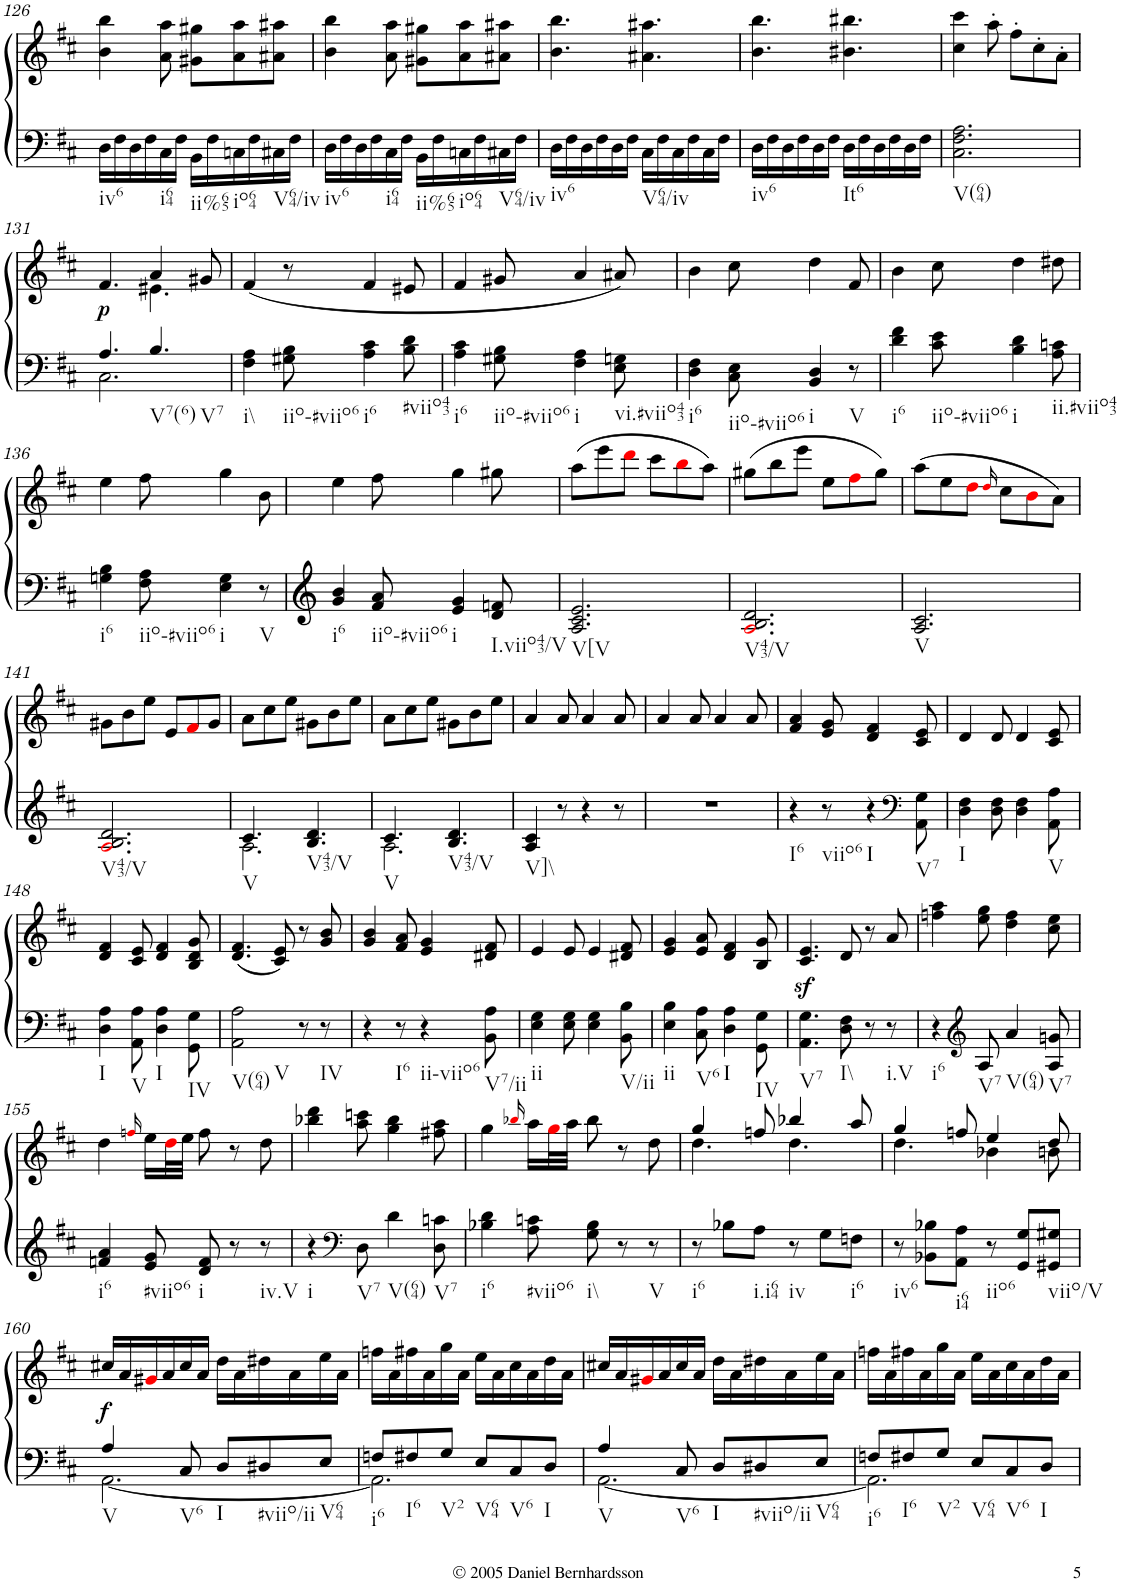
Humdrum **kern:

**kern	**kern	**dynam
*part1	*part1	*part1
*staff2	*staff1	*staff1/2
*I"Piano	*	*
*I'Pno.	*	*
!!LO:PB:g=z
*clefG2	*clefG2	*
*k[f#c#]	*k[f#c#]	*
*D:	*D:	*
*M6/8	*M6/8	*
=126	=126	=126
!LO:TX:b:t=iv6	!	!
16D\LL	4b\ 4bb\	.
16F#\	.	.
16D\	.	.
16F#\	.	.
!LO:TX:b:t=i64	!	!
16C#\	8a\ 8aa\	.
16F#\JJ	.	.
!LO:TX:b:t=ii%65	!	!
16BB\LL	8g#X\ 8gg#X\L	.
16F#\	.	.
!LO:TX:b:t=io64	!	!
16Cn\	8a\ 8aa\	.
16F#\	.	.
!LO:TX:b:t=V64/iv	!	!
16C#X\	8a#X\ 8aa#X\J	.
16F#\JJ	.	.
=127	=127	=127
!LO:TX:b:t=iv6	!	!
16D\LL	4b\ 4bb\	.
16F#\	.	.
16D\	.	.
16F#\	.	.
!LO:TX:b:t=i64	!	!
16C#\	8a\ 8aa\	.
16F#\JJ	.	.
!LO:TX:b:t=ii%65	!	!
16BB\LL	8g#X\ 8gg#X\L	.
16F#\	.	.
!LO:TX:b:t=io64	!	!
16Cn\	8a\ 8aa\	.
16F#\	.	.
!LO:TX:b:t=V64/iv	!	!
16C#X\	8a#X\ 8aa#X\J	.
16F#\JJ	.	.
=128	=128	=128
!LO:TX:b:t=iv6	!	!
16D\LL	4.b\ 4.bb\	.
16F#\	.	.
16D\	.	.
16F#\	.	.
16D\	.	.
16F#\JJ	.	.
!LO:TX:b:t=V64/iv	!	!
16C#\LL	4.a#X\ 4.aa#X\	.
16F#\	.	.
16C#\	.	.
16F#\	.	.
16C#\	.	.
16F#\JJ	.	.
=129	=129	=129
!LO:TX:b:t=iv6	!	!
16D\LL	4.b\ 4.bb\	.
16F#\	.	.
16D\	.	.
16F#\	.	.
16D\	.	.
16F#\JJ	.	.
!LO:TX:b:t=It6	!	!
16D\LL	4.b#X\ 4.bb#X\	.
16F#\	.	.
16D\	.	.
16F#\	.	.
16D\	.	.
16F#\JJ	.	.
=130	=130	=130
!LO:TX:b:t=V(64)	!	!
2.C#\ 2.F#\ 2.A\	4cc#\ 4ccc#\	.
.	8aa'\	.
.	8ff#'\L	.
.	8cc#'\	.
.	8a'\J	.
!!LO:LB:g=z
=131	=131	=131
*^	*^	*
!	!	!	!	!LO:DY:b
4.A/	2.C#\	4.f#/	4.ryy	p
!LO:TX:b:t=V7(6)	!	!	!	!
!LO:TX:b:t=V7	!	!	!	!
4.B/	.	4a/	4.e#X\	.
.	.	8g#X/	.	.
*v	*v	*	*	*
*	*v	*v	*
=132	=132	=132
!LO:TX:b:t=i\\	!	!
4F#\ 4A\	(4f#/	.
!LO:TX:b:t=iio-#viio6	!	!
8G#X\ 8B\	8r	.
!LO:TX:b:t=i6	!	!
4A\ 4c#\	4f#/	.
!LO:TX:b:t=#viio43	!	!
8B\ 8d\	8e#X/	.
=133	=133	=133
!LO:TX:b:t=i6	!	!
4A\ 4c#\	4f#/	.
!LO:TX:b:t=iio-#viio6	!	!
8G#X\ 8B\	8g#X/	.
!LO:TX:b:t=i	!	!
4F#\ 4A\	4a/	.
!LO:TX:b:t=vi.#viio43	!	!
8E\ 8Gn\	8a#X/)	.
=134	=134	=134
!LO:TX:b:t=i6	!	!
4D\ 4F#\	4b\	.
!LO:TX:b:t=iio-#viio6	!	!
8C#\ 8E\	8cc#\	.
!LO:TX:b:t=i	!	!
4BB/ 4D/	4dd\	.
!LO:TX:b:t=V	!	!
8r	8f#/	.
=135	=135	=135
!LO:TX:b:t=i6	!	!
4d\ 4f#\	4b\	.
!LO:TX:b:t=iio-#viio6	!	!
8c#\ 8e\	8cc#\	.
!LO:TX:b:t=i	!	!
4B\ 4d\	4dd\	.
!LO:TX:b:t=ii.#viio43	!	!
8A\ 8cn\	8dd#X\	.
!!LO:LB:g=z
=136	=136	=136
!LO:TX:b:t=i6	!	!
4Gn\ 4B\	4ee\	.
!LO:TX:b:t=iio-#viio6	!	!
8F#\ 8A\	8ff#\	.
!LO:TX:b:t=i	!	!
4E\ 4G\	4gg\	.
!LO:TX:b:t=V	!	!
8r	8b\	.
=137	=137	=137
!LO:TX:b:t=i6	!	!
4g/ 4b/	4ee\	.
!LO:TX:b:t=iio-#viio6	!	!
8f#/ 8a/	8ff#\	.
!LO:TX:b:t=i	!	!
4e/ 4g/	4gg\	.
!LO:TX:b:t=I.viio43/V	!	!
8d/ 8fn/	8gg#X\	.
=138	=138	=138
!LO:TX:b:t=V[V	!	!
2.A/ 2.c#/ 2.e/	(8aa\L	.
.	8eee\	.
.	8dddi\J	.
.	8ccc#\L	.
.	8bbi\	.
.	8aa\J)	.
=139	=139	=139
!LO:TX:b:t=V43/V	!	!
2.Ai/ 2.B/ 2.d/	(8gg#X\L	.
.	8bb\	.
.	8eee\J	.
.	8ee\L	.
.	8ff#i\	.
.	8gg#\J)	.
=140	=140	=140
!LO:TX:b:t=V	!	!
2.A/ 2.c#/	(8aa\L	.
.	8ee\	.
.	8ddi\J	.
.	16qddi/	.
.	8cc#\L	.
.	8bi\	.
.	8a\J)	.
!!LO:LB:g=z
=141	=141	=141
!LO:TX:b:t=V43/V	!	!
2.Ai/ 2.B/ 2.d/	8g#X\L	.
.	8b\	.
.	8ee\J	.
.	8e/L	.
.	8f#i/	.
.	8g#/J	.
=142	=142	=142
*^	*	*
!LO:TX:b:t=V	!	!	!
4.c#/	2.A\	8a\L	.
.	.	8cc#\	.
.	.	8ee\J	.
!LO:TX:b:t=V43/V	!	!	!
4.B/ 4.d/	.	8g#X\L	.
.	.	8b\	.
.	.	8ee\J	.
=143	=143	=143	=143
!LO:TX:b:t=V	!	!	!
4.c#/	2.A\	8a\L	.
.	.	8cc#\	.
.	.	8ee\J	.
!LO:TX:b:t=V43/V	!	!	!
4.B/ 4.d/	.	8g#X\L	.
.	.	8b\	.
.	.	8ee\J	.
*v	*v	*	*
=144	=144	=144
!LO:TX:b:t=V]\\	!	!
4A/ 4c#/	4a/	.
8r	8a/	.
4r	4a/	.
8r	8a/	.
=145	=145	=145
2.r	4a/	.
.	8a/	.
.	4a/	.
.	8a/	.
=146	=146	=146
!LO:TX:b:t=I6	!	!
4r	4f#/ 4a/	.
!LO:TX:b:t=viio6	!	!
8r	8e/ 8g/	.
!LO:TX:b:t=I	!	!
4r	4d/ 4f#/	.
*clefF4	*	*
!LO:TX:b:t=V7	!	!
8AA\ 8G\	8c#/ 8e/	.
=147	=147	=147
!LO:TX:b:t=I	!	!
4D\ 4F#\	4d/	.
8D\ 8F#\	8d/	.
4D\ 4F#\	4d/	.
!LO:TX:b:t=V	!	!
8AA\ 8A\	8c#/ 8e/	.
!!LO:LB:g=z
=148	=148	=148
!LO:TX:b:t=I	!	!
4D\ 4A\	4d/ 4f#/	.
!LO:TX:b:t=V	!	!
8AA\ 8A\	8c#/ 8e/	.
!LO:TX:b:t=I	!	!
4D\ 4A\	4d/ 4f#/	.
!LO:TX:b:t=IV	!	!
8GG\ 8G\	8B/ 8d/ 8g/	.
=149	=149	=149
!LO:TX:b:t=V(64)	!	!
!LO:TX:b:t=V	!	!
2AA\ 2A\	(4.d/ 4.f#/	.
.	8c#/ 8e/)	.
8r	8r	.
!LO:TX:b:t=IV	!	!
8r	8g/ 8b/	.
=150	=150	=150
4r	4g/ 4b/	.
!LO:TX:b:t=I6	!	!
8r	8f#/ 8a/	.
!LO:TX:b:t=ii-viio6	!	!
4r	4e/ 4g/	.
!LO:TX:b:t=V7/ii	!	!
8BB\ 8A\	8d#X/ 8f#/	.
=151	=151	=151
!LO:TX:b:t=ii	!	!
4E\ 4G\	4e/	.
8E\ 8G\	8e/	.
4E\ 4G\	4e/	.
!LO:TX:b:t=V/ii	!	!
8BB\ 8B\	8d#X/ 8f#/	.
=152	=152	=152
!LO:TX:b:t=ii	!	!
4E\ 4B\	4e/ 4g/	.
!LO:TX:b:t=V6	!	!
8C#\ 8A\	8e/ 8a/	.
!LO:TX:b:t=I	!	!
4D\ 4A\	4d/ 4f#/	.
!LO:TX:b:t=IV	!	!
8GG\ 8G\	8B/ 8g/	.
=153	=153	=153
!LO:TX:b:t=V7	!	!
4.AA\ 4.G\	4.c#/z< 4.e/z<	.
!LO:TX:b:t=I\\	!	!
8D\ 8F#\	8d/	.
8r	8r	.
!LO:TX:b:t=i.V	!	!
8r	8a/	.
=154	=154	=154
!LO:TX:b:t=i6	!	!
4r	4ffn\ 4aa\	.
*clefG2	*	*
!LO:TX:b:t=V7	!	!
8A/	8ee\ 8gg\	.
!LO:TX:b:t=V(64)	!	!
4a/	4dd\ 4ff\	.
!LO:TX:b:t=V7	!	!
8A/ 8gn/	8cc#\ 8ee\	.
!!LO:LB:g=z
=155	=155	=155
!LO:TX:b:t=i6	!	!
4fn/ 4a/	4dd\	.
.	16qffni/	.
!LO:TX:b:t=#viio6	!	!
8e/ 8g/	16ee\LL	.
.	32ddi\L	.
.	32ee\JJJ	.
!LO:TX:b:t=i	!	!
8d/ 8f/	8ff\	.
8r	8r	.
!LO:TX:b:t=iv.V	!	!
8r	8dd\	.
=156	=156	=156
!LO:TX:b:t=i	!	!
4r	4bb-X\ 4ddd\	.
*clefF4	*	*
!LO:TX:b:t=V7	!	!
8D\	8aa\ 8cccn\	.
!LO:TX:b:t=V(64)	!	!
4d\	4gg\ 4bb-\	.
!LO:TX:b:t=V7	!	!
8D\ 8cn\	8ff#X\ 8aa\	.
=157	=157	=157
!LO:TX:b:t=i6	!	!
4B-X\ 4d\	4gg\	.
.	16qbb-Xi/	.
!LO:TX:b:t=#viio6	!	!
8A\ 8cn\	16aa\LL	.
.	32ggi\L	.
.	32aa\JJJ	.
!LO:TX:b:t=i\\	!	!
8G\ 8B-\	8bb-\	.
8r	8r	.
!LO:TX:b:t=V	!	!
8r	8dd\	.
=158	=158	=158
*	*^	*
!LO:TX:b:t=i6	!	!	!
8r	4gg/	4.dd\	.
8B-X\L	.	.	.
!LO:TX:b:t=i.i64	!	!	!
8A\J	8ffn/	.	.
!LO:TX:b:t=iv	!	!	!
8r	4bb-X/	4.dd\	.
8G\L	.	.	.
!LO:TX:b:t=i6	!	!	!
8Fn\J	8aa/	.	.
=159	=159	=159	=159
!LO:TX:b:t=iv6	!	!	!
8r	4gg/	4.dd\	.
8BB-X\ 8B-X\L	.	.	.
!LO:TX:b:t=i64	!	!	!
8AA\ 8A\J	8ffn/	.	.
!LO:TX:b:t=iio6	!	!	!
8r	4ee/	4b-X\	.
8GG/ 8G/L	.	.	.
!LO:TX:b:t=viio/V	!	!	!
8GG#X/ 8G#X/J	8dd/	8bn\	.
!!LO:LB:g=z
=160	=160	=160	=160
*^	*	*	*
!LO:TX:b:t=V	!	!	!	!
!	!	!	!	!LO:DY:b
*	*	*v	*v	*
4A/	[<2.AA\	16cc#X/LL	f
.	.	16a/	.
.	.	16g#Xi/	.
.	.	16a/	.
!LO:TX:b:t=V6	!	!	!
8C#/	.	16cc#/	.
.	.	16a/JJ	.
!LO:TX:b:t=I	!	!	!
8D/L	.	16dd\LL	.
.	.	16a\	.
!LO:TX:b:t=#viio/ii	!	!	!
8D#X/	.	16dd#X\	.
.	.	16a\	.
!LO:TX:b:t=V64	!	!	!
8E/J	.	16ee\	.
.	.	16a\JJ	.
=161	=161	=161	=161
!LO:TX:b:t=i6	!	!	!
8Fn/L	2.AA\]	16ffn\LL	.
.	.	16a\	.
!LO:TX:b:t=I6	!	!	!
8F#X/	.	16ff#X\	.
.	.	16a\	.
!LO:TX:b:t=V2	!	!	!
8G/J	.	16gg\	.
.	.	16a\JJ	.
!LO:TX:b:t=V64	!	!	!
8E/L	.	16ee\LL	.
.	.	16a\	.
!LO:TX:b:t=V6	!	!	!
8C#/	.	16cc#\	.
.	.	16a\	.
!LO:TX:b:t=I	!	!	!
8D/J	.	16dd\	.
.	.	16a\JJ	.
=162	=162	=162	=162
!LO:TX:b:t=V	!	!	!
4A/	[<2.AA\	16cc#X/LL	.
.	.	16a/	.
.	.	16g#Xi/	.
.	.	16a/	.
!LO:TX:b:t=V6	!	!	!
8C#/	.	16cc#/	.
.	.	16a/JJ	.
!LO:TX:b:t=I	!	!	!
8D/L	.	16dd\LL	.
.	.	16a\	.
!LO:TX:b:t=#viio/ii	!	!	!
8D#X/	.	16dd#X\	.
.	.	16a\	.
!LO:TX:b:t=V64	!	!	!
8E/J	.	16ee\	.
.	.	16a\JJ	.
=163	=163	=163	=163
!LO:TX:b:t=i6	!	!	!
8Fn/L	2.AA\]	16ffn\LL	.
.	.	16a\	.
!LO:TX:b:t=I6	!	!	!
8F#X/	.	16ff#X\	.
.	.	16a\	.
!LO:TX:b:t=V2	!	!	!
8G/J	.	16gg\	.
.	.	16a\JJ	.
!LO:TX:b:t=V64	!	!	!
8E/L	.	16ee\LL	.
.	.	16a\	.
!LO:TX:b:t=V6	!	!	!
8C#/	.	16cc#\	.
.	.	16a\	.
!LO:TX:b:t=I	!	!	!
8D/J	.	16dd\	.
.	.	16a\JJ	.
*v	*v	*	*
=	=	=
*-	*-	*-
